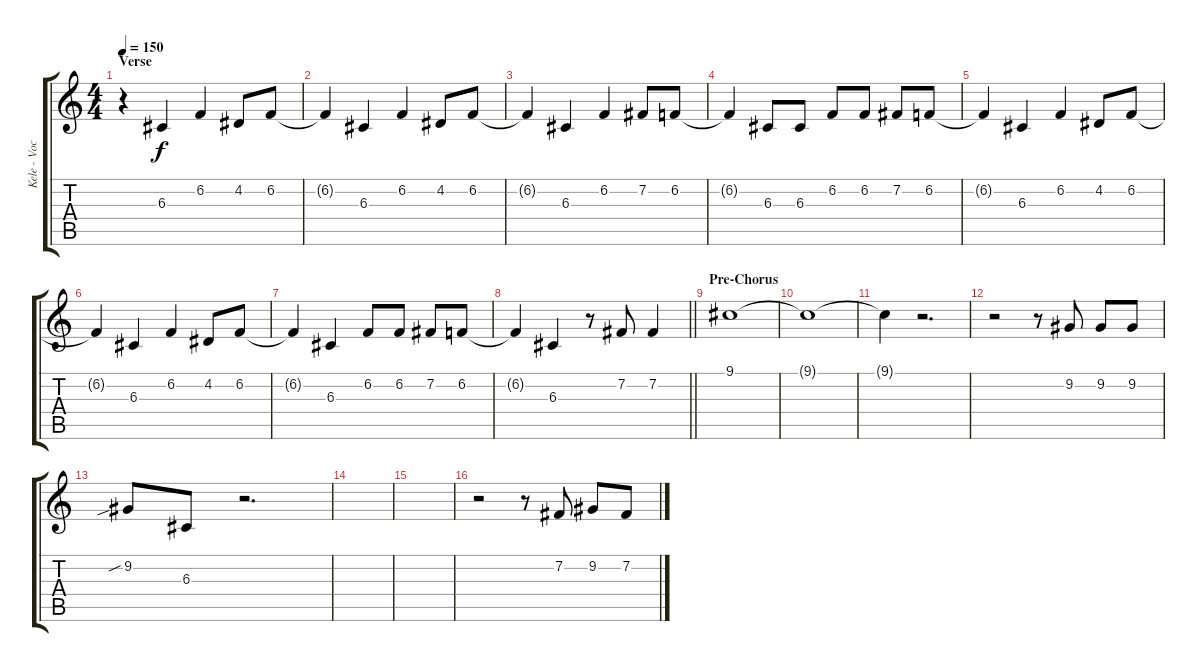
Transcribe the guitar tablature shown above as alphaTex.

\track ("Kele - Vocals" "Kele - Voc") {instrument tenorsax}
\staff {score tabs}
\tuning (E4 B3 G3 D3 A2 E2) {hide}
\ts (4 4)
\section ("" "Verse")
\tempo 150
\clef g2
\ks c
r.4{dy f} 6.3.4 6.2.4 4.2.8 6.2.8 |
6.2{t}.4 6.3.4 6.2.4 4.2.8 6.2.8 |
6.2{t}.4 6.3.4 6.2.4 7.2.8 6.2.8 |
6.2{t}.4 6.3.8 6.3.8 6.2.8 6.2.8 7.2.8 6.2.8 |
6.2{t}.4 6.3.4 6.2.4 4.2.8 6.2.8 |
6.2{t}.4 6.3.4 6.2.4 4.2.8 6.2.8 |
6.2{t}.4 6.3.4 6.2.8 6.2.8 7.2.8 6.2.8 |
\barLineRight lightlight
6.2{t}.4 6.3.4 r.8 7.2.8 7.2.4 |
\section ("" "Pre-Chorus")
9.1.1 |
9.1{t}.1 |
9.1{t}.4 r.2{d} |
r.2 r.8 9.2.8 9.2.8 9.2.8 |
9.2{sib}.8 6.3.8 r.2{d} |
|
|
r.2 r.8 7.2.8 9.2.8 7.2.8
